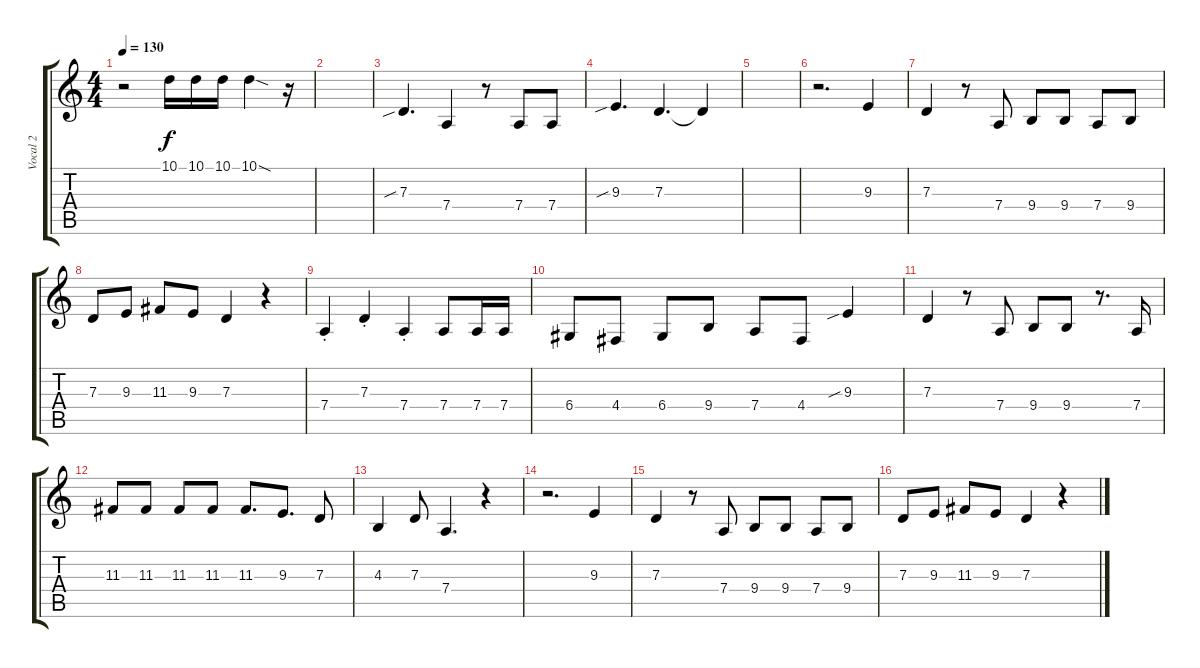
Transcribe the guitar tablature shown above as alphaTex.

\track ("Vocal 2" "Vocal 2") {instrument trumpet}
\staff {score tabs}
\tuning (E4 B3 G3 D3 A2 D2) {hide}
\ts (4 4)
\tempo 130
\clef g2
\ks c
r.2{dy f} 10.1.16 10.1.16 10.1.16 10.1{sod}.4 r.16 |
|
7.3{sib}.4{d} 7.4.4 r.8 7.4.8 7.4.8 |
9.3{sib}.4{d} 7.3.4{d} 7.3{t}.4 |
|
r.2{d} 9.3.4 |
7.3.4 r.8 7.4.8 9.4.8 9.4.8 7.4.8 9.4.8 |
7.3.8 9.3.8 11.3.8 9.3.8 7.3.4 r.4 |
7.4{st}.4 7.3{st}.4 7.4{st}.4 7.4.8 7.4.16 7.4.16 |
6.4.8 4.4.8 6.4.8 9.4.8 7.4.8 4.4.8 9.3{sib}.4 |
7.3.4 r.8 7.4.8 9.4.8 9.4.8 r.8{d} 7.4.16 |
11.3.8 11.3.8 11.3.8 11.3.8 11.3.8{d} 9.3.8{d} 7.3.8 |
4.3.4 7.3.8 7.4.4{d} r.4 |
r.2{d} 9.3.4 |
7.3.4 r.8 7.4.8 9.4.8 9.4.8 7.4.8 9.4.8 |
7.3.8 9.3.8 11.3.8 9.3.8 7.3.4 r.4
